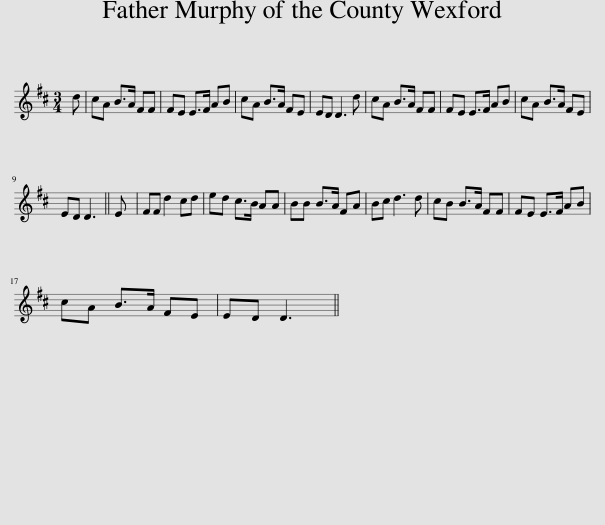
X:1
L:1/8
M:3/4
I:linebreak $
K:D
V:1 treble
V:1
 d | cA B>A FF | FE E>F AB | cA B>A FE | ED D3 d | %5
 cA B>A FF | FE E>F AB | cA B>A FE |$ ED D3 || E | %10
 FF d2 cd | ed c>B AA | BB B>A FA | Bc d3 d | cB B>A FF | %15
 FE E>F AB |$ cA B>A FE | ED D3 || %18
